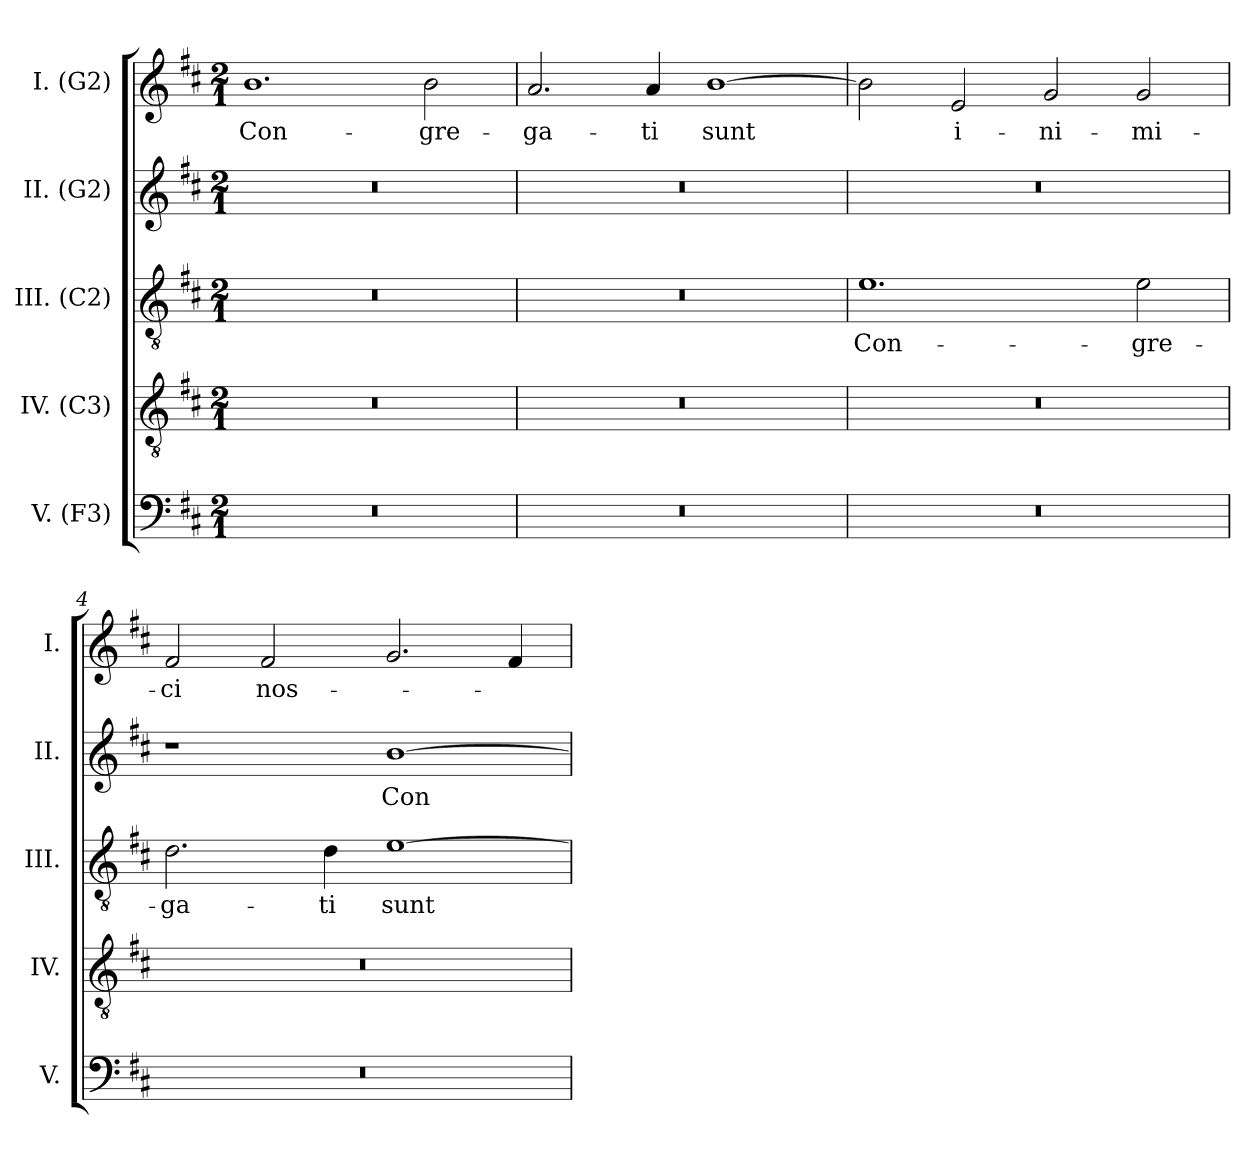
**kern	**kern	**kern	**text	**kern	**text	**kern	**text
*part5	*part4	*part3	*part3	*part2	*part2	*part1	*part1
*staff5	*staff4	*staff3	*staff3	*staff2	*staff2	*staff1	*staff1
*I"V. (F3)	*I"IV. (C3)	*I"III. (C2)	*	*I"II. (G2)	*	*I"I. (G2)	*
*I'V.	*I'IV.	*I'III.	*	*I'II.	*	*I'I.	*
!!LO:PB:g=z
*clefF4	*clefGv2	*clefGv2	*	*clefG2	*	*clefG2	*
*	*	*ITrd7c12	*	*ITrd7c12	*	*	*
*k[f#c#]	*k[f#c#]	*k[f#c#]	*	*k[f#c#]	*	*k[f#c#]	*
*D:	*D:	*D:	*	*D:	*	*D:	*
*M2/1	*M2/1	*M2/1	*	*M2/1	*	*M2/1	*
=1	=1	=1	=1	=1	=1	=1	=1
!LO:N:vis=1	!LO:N:vis=1	!LO:N:vis=1	!	!LO:N:vis=1	!	!	!
!	!	!	!	!	!	!	!LO:LY:b:color=#000000
0r	0r	0r	.	0r	.	1.bi	Con-
!	!	!	!	!	!	!	!LO:LY:b:color=#000000
.	.	.	.	.	.	2bi\	-gre-
=2	=2	=2	=2	=2	=2	=2	=2
!LO:N:vis=1	!LO:N:vis=1	!LO:N:vis=1	!	!LO:N:vis=1	!	!	!
!	!	!	!	!	!	!	!LO:LY:b:color=#000000
0r	0r	0r	.	0r	.	2.ai/	-ga-
!	!	!	!	!	!	!	!LO:LY:b:color=#000000
.	.	.	.	.	.	4ai/	-ti
!	!	!	!	!	!	!	!LO:LY:b:color=#000000
.	.	.	.	.	.	[1bi	sunt
=3	=3	=3	=3	=3	=3	=3	=3
!LO:N:vis=1	!LO:N:vis=1	!	!	!	!	!	!
!	!	!	!LO:LY:b:color=#000000	!LO:N:vis=1	!	!	!
0r	0r	1.Ei	Con-	0r	.	2bi\]	.
!	!	!	!	!	!	!	!LO:LY:b:color=#000000
.	.	.	.	.	.	2ei/	i-
!	!	!	!	!	!	!	!LO:LY:b:color=#000000
.	.	.	.	.	.	2gi/	-ni-
!	!	!	!LO:LY:b:color=#000000	!	!	!	!
!	!	!	!	!	!	!	!LO:LY:b:color=#000000
.	.	2Ei\	-gre-	.	.	2gi/	-mi-
=4	=4	=4	=4	=4	=4	=4	=4
!LO:N:vis=1	!LO:N:vis=1	!	!	!	!	!	!
!	!	!	!LO:LY:b:color=#000000	!	!	!	!
!	!	!	!	!	!	!	!LO:LY:b:color=#000000
0r	0r	2.Di\	-ga-	1r	.	2f#i/	-ci
!	!	!	!	!	!	!	!LO:LY:b:color=#000000
.	.	.	.	.	.	2f#i/	nos-
!	!	!	!LO:LY:b:color=#000000	!	!	!	!
.	.	4Di\	-ti	.	.	.	.
!	!	!	!LO:LY:b:color=#000000	!	!	!	!
!	!	!	!	!	!LO:LY:b:color=#000000	!	!
.	.	[1Ei	sunt	[1Bi	Con-	2.gi/	.
.	.	.	.	.	.	4f#i/	.
=	=	=	=	=	=	=	=
*-	*-	*-	*-	*-	*-	*-	*-
